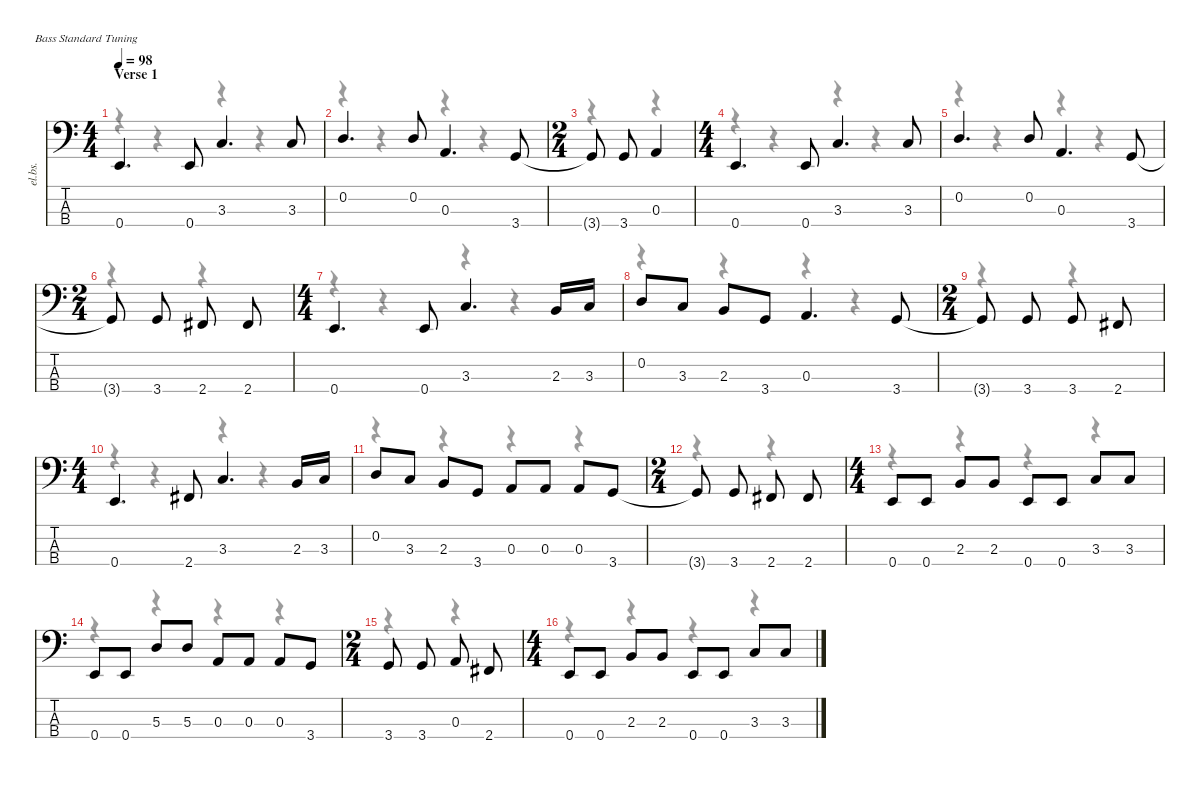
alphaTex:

\defaultSystemsLayout 4
\hideDynamics
\bracketExtendMode nobrackets
\otherSystemsTrackNameOrientation horizontal
\track ("Cliff Burton" "el.bs.") {instrument electricbassfinger}
\staff {score tabs}
\tuning (G2 D2 A1 E1)
\voice
\ts (4 4)
\beaming (8 2 2 2 2)
\section ("" "Verse 1")
\tempo 98
\clef f4
\ks c
0.4.4{d dy f beam Up} 0.4.8{beam Up} 3.3.4{d beam Up} 3.3.8{beam Up} |
0.2.4{d beam Up} 0.2.8{beam Up} 0.3.4{d beam Up} 3.4.8{beam Up} |
\ts (2 4)
\beaming (8 1 1 1 1)
3.4{t}.8{beam Up} 3.4.8{beam Up} 0.3.4{beam Up} |
\ts (4 4)
\beaming (8 2 2 2 2)
0.4.4{d beam Up} 0.4.8{beam Up} 3.3.4{d beam Up} 3.3.8{beam Up} |
0.2.4{d beam Up} 0.2.8{beam Up} 0.3.4{d beam Up} 3.4.8{beam Up} |
\ts (2 4)
\beaming (8 1 1 1 1)
3.4{t}.8{beam Up} 3.4.8{beam Up} 2.4{acc #}.8{beam Up} 2.4{acc #}.8{beam Up} |
\ts (4 4)
\beaming (8 2 2 2 2)
0.4.4{d beam Up} 0.4.8{beam Up} 3.3.4{d beam Up} 2.3.16{beam Up} 3.3.16{beam Up} |
0.2.8{beam Up} 3.3.8{beam Up} 2.3.8{beam Up} 3.4.8{beam Up} 0.3.4{d beam Up} 3.4.8{beam Up} |
\ts (2 4)
\beaming (8 1 1 1 1)
3.4{t}.8{beam Up} 3.4.8{beam Up} 3.4.8{beam Up} 2.4{acc #}.8{beam Up} |
\ts (4 4)
\beaming (8 2 2 2 2)
0.4.4{d beam Up} 2.4{acc #}.8{beam Up} 3.3.4{d beam Up} 2.3.16{beam Up} 3.3.16{beam Up} |
0.2.8{beam Up} 3.3.8{beam Up} 2.3.8{beam Up} 3.4.8{beam Up} 0.3.8{beam Up} 0.3.8{beam Up} 0.3.8{beam Up} 3.4.8{beam Up} |
\ts (2 4)
\beaming (8 1 1 1 1)
3.4{t}.8{beam Up} 3.4.8{beam Up} 2.4{acc #}.8{beam Up} 2.4{acc #}.8{beam Up} |
\ts (4 4)
\beaming (8 2 2 2 2)
0.4.8{beam Up} 0.4.8{beam Up} 2.3.8{beam Up} 2.3.8{beam Up} 0.4.8{beam Up} 0.4.8{beam Up} 3.3.8{beam Up} 3.3.8{beam Up} |
0.4.8{beam Up} 0.4.8{beam Up} 5.3.8{beam Up} 5.3.8{beam Up} 0.3.8{beam Up} 0.3.8{beam Up} 0.3.8{beam Up} 3.4.8{beam Up} |
\ts (2 4)
\beaming (8 1 1 1 1)
3.4.8{beam Up} 3.4.8{beam Up} 0.3.8{beam Up} 2.4{acc #}.8{beam Up} |
\ts (4 4)
\beaming (8 2 2 2 2)
0.4.8{beam Up} 0.4.8{beam Up} 2.3.8{beam Up} 2.3.8{beam Up} 0.4.8{beam Up} 0.4.8{beam Up} 3.3.8{beam Up} 3.3.8{beam Up}
\voice
\clef f4
\ottava regular
\simile none
\ks c
r.4{dy mf beam Down} r.4{beam Down} r.4{beam Down} r.4{beam Down} |
r.4{beam Down} r.4{beam Down} r.4{beam Down} r.4{beam Down} |
r.4{beam Down} r.4{beam Down} |
r.4{beam Down} r.4{beam Down} r.4{beam Down} r.4{beam Down} |
r.4{beam Down} r.4{beam Down} r.4{beam Down} r.4{beam Down} |
r.4{beam Down} r.4{beam Down} |
r.4{beam Down} r.4{beam Down} r.4{beam Down} r.4{beam Down} |
r.4{beam Down} r.4{beam Down} r.4{beam Down} r.4{beam Down} |
r.4{beam Down} r.4{beam Down} |
r.4{beam Down} r.4{beam Down} r.4{beam Down} r.4{beam Down} |
r.4{beam Down} r.4{beam Down} r.4{beam Down} r.4{beam Down} |
r.4{beam Down} r.4{beam Down} |
r.4{beam Down} r.4{beam Down} r.4{beam Down} r.4{beam Down} |
r.4{beam Down} r.4{beam Down} r.4{beam Down} r.4{beam Down} |
r.4{beam Down} r.4{beam Down} |
r.4{beam Down} r.4{beam Down} r.4{beam Down} r.4{beam Down}
